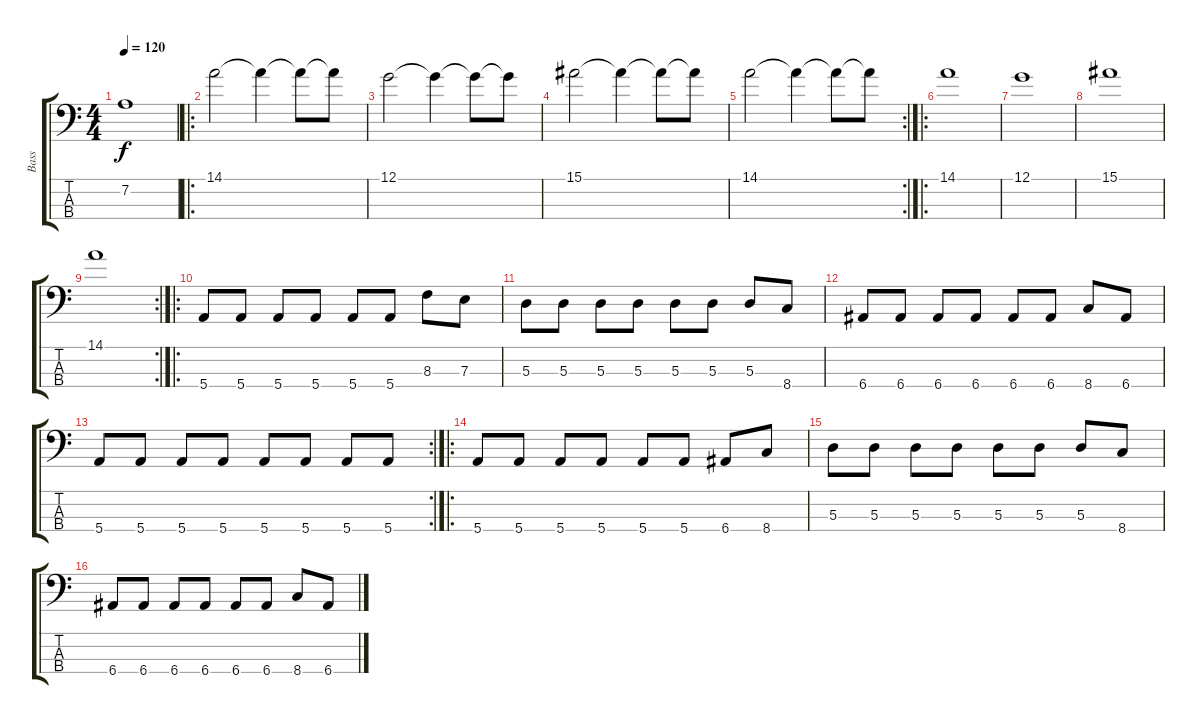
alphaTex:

\track ("Bass" "Bass") {instrument electricbasspick}
\staff {score tabs}
\tuning (G2 D2 A1 E1) {hide}
\ts (4 4)
\tempo 120
\clef f4
\ks c
7.2{t}.1{dy f} |
\ro
14.1.2 14.1{t}.4 14.1{t}.8 14.1{t}.8 |
12.1.2 12.1{t}.4 12.1{t}.8 12.1{t}.8 |
15.1.2 15.1{t}.4 15.1{t}.8 15.1{t}.8 |
\rc 2
14.1.2 14.1{t}.4 14.1{t}.8 14.1{t}.8 |
\ro
14.1.1 |
12.1.1 |
15.1.1 |
\rc 2
14.1.1 |
\ro
5.4.8 5.4.8 5.4.8 5.4.8 5.4.8 5.4.8 8.3.8 7.3.8 |
5.3.8 5.3.8 5.3.8 5.3.8 5.3.8 5.3.8 5.3.8 8.4.8 |
6.4.8 6.4.8 6.4.8 6.4.8 6.4.8 6.4.8 8.4.8 6.4.8 |
\rc 2
5.4.8 5.4.8 5.4.8 5.4.8 5.4.8 5.4.8 5.4.8 5.4.8 |
\ro
5.4.8 5.4.8 5.4.8 5.4.8 5.4.8 5.4.8 6.4.8 8.4.8 |
5.3.8 5.3.8 5.3.8 5.3.8 5.3.8 5.3.8 5.3.8 8.4.8 |
6.4.8 6.4.8 6.4.8 6.4.8 6.4.8 6.4.8 8.4.8 6.4.8
